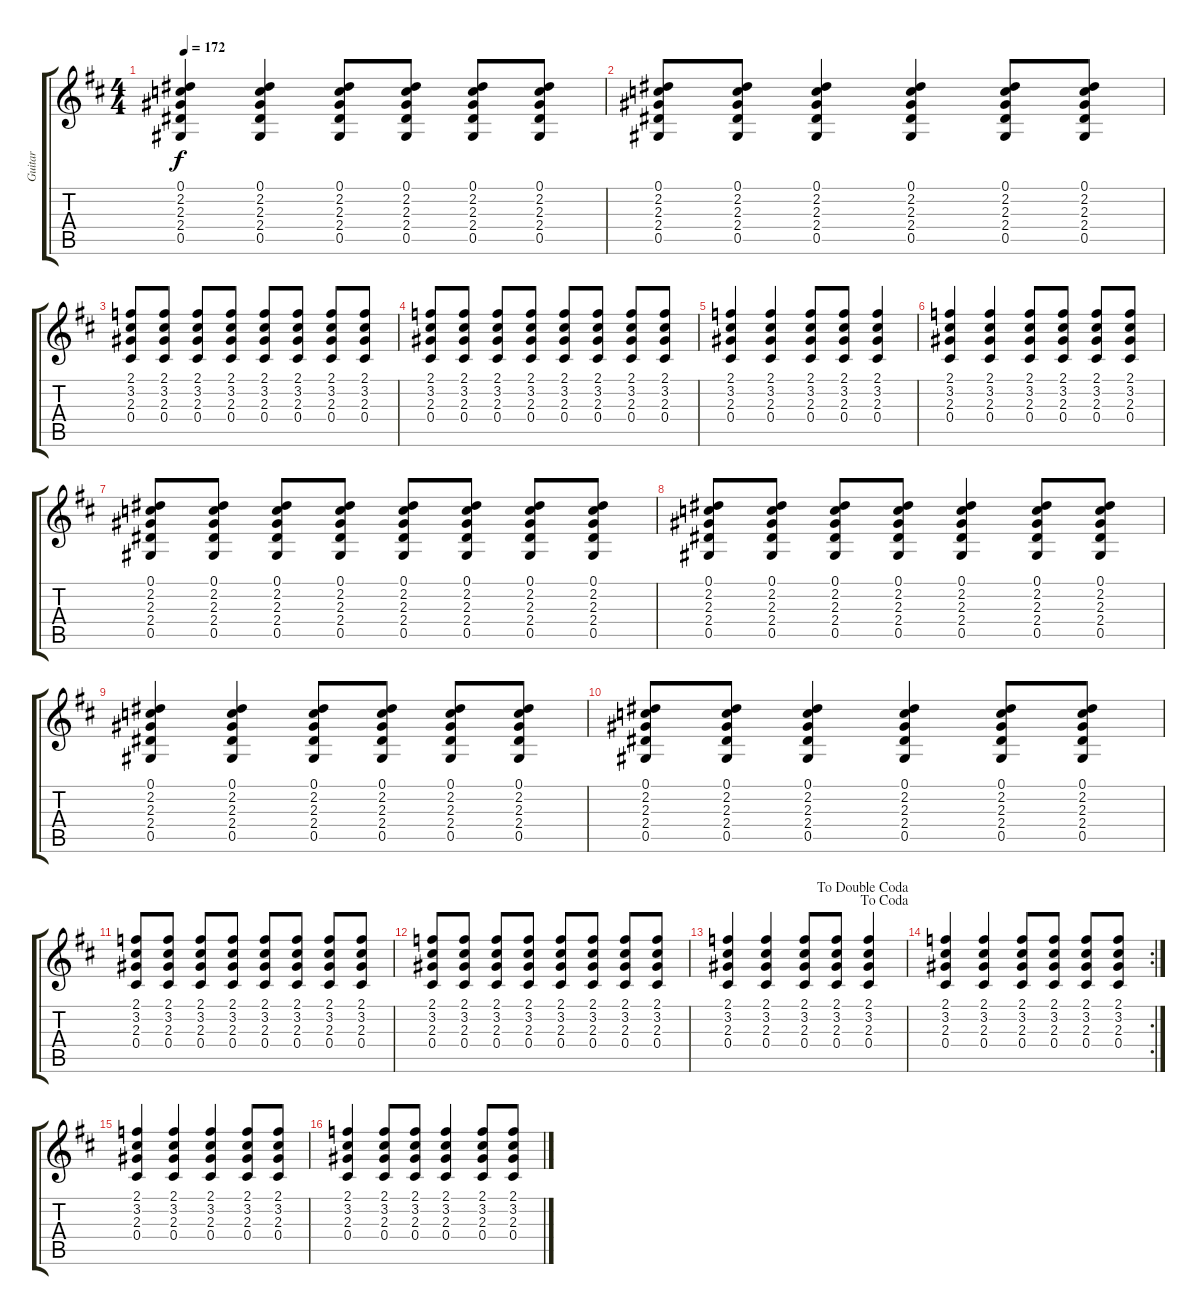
\track ("Guitar" "Guitar") {instrument acousticguitarsteel}
\staff {score tabs}
\tuning (Eb4 Bb3 Gb3 Db3 Ab2 Eb2) {hide}
\ts (4 4)
\tempo 172
\clef g2
\ks d
(0.1 2.2 2.3 2.4 0.5).4{dy f} (0.1 2.2 2.3 2.4 0.5).4 (0.1 2.2 2.3 2.4 0.5).8 (0.1 2.2 2.3 2.4 0.5).8 (0.1 2.2 2.3 2.4 0.5).8 (0.1 2.2 2.3 2.4 0.5).8 |
(0.1 2.2 2.3 2.4 0.5).8 (0.1 2.2 2.3 2.4 0.5).8 (0.1 2.2 2.3 2.4 0.5).4 (0.1 2.2 2.3 2.4 0.5).4 (0.1 2.2 2.3 2.4 0.5).8 (0.1 2.2 2.3 2.4 0.5).8 |
(2.1 3.2 2.3 0.4).8 (2.1 3.2 2.3 0.4).8 (2.1 3.2 2.3 0.4).8 (2.1 3.2 2.3 0.4).8 (2.1 3.2 2.3 0.4).8 (2.1 3.2 2.3 0.4).8 (2.1 3.2 2.3 0.4).8 (2.1 3.2 2.3 0.4).8 |
(2.1 3.2 2.3 0.4).8 (2.1 3.2 2.3 0.4).8 (2.1 3.2 2.3 0.4).8 (2.1 3.2 2.3 0.4).8 (2.1 3.2 2.3 0.4).8 (2.1 3.2 2.3 0.4).8 (2.1 3.2 2.3 0.4).8 (2.1 3.2 2.3 0.4).8 |
(2.1 3.2 2.3 0.4).4 (2.1 3.2 2.3 0.4).4 (2.1 3.2 2.3 0.4).8 (2.1 3.2 2.3 0.4).8 (2.1 3.2 2.3 0.4).4 |
(2.1 3.2 2.3 0.4).4 (2.1 3.2 2.3 0.4).4 (2.1 3.2 2.3 0.4).8 (2.1 3.2 2.3 0.4).8 (2.1 3.2 2.3 0.4).8 (2.1 3.2 2.3 0.4).8 |
(0.1 2.2 2.3 2.4 0.5).8 (0.1 2.2 2.3 2.4 0.5).8 (0.1 2.2 2.3 2.4 0.5).8 (0.1 2.2 2.3 2.4 0.5).8 (0.1 2.2 2.3 2.4 0.5).8 (0.1 2.2 2.3 2.4 0.5).8 (0.1 2.2 2.3 2.4 0.5).8 (0.1 2.2 2.3 2.4 0.5).8 |
(0.1 2.2 2.3 2.4 0.5).8 (0.1 2.2 2.3 2.4 0.5).8 (0.1 2.2 2.3 2.4 0.5).8 (0.1 2.2 2.3 2.4 0.5).8 (0.1 2.2 2.3 2.4 0.5).4 (0.1 2.2 2.3 2.4 0.5).8 (0.1 2.2 2.3 2.4 0.5).8 |
(0.1 2.2 2.3 2.4 0.5).4 (0.1 2.2 2.3 2.4 0.5).4 (0.1 2.2 2.3 2.4 0.5).8 (0.1 2.2 2.3 2.4 0.5).8 (0.1 2.2 2.3 2.4 0.5).8 (0.1 2.2 2.3 2.4 0.5).8 |
(0.1 2.2 2.3 2.4 0.5).8 (0.1 2.2 2.3 2.4 0.5).8 (0.1 2.2 2.3 2.4 0.5).4 (0.1 2.2 2.3 2.4 0.5).4 (0.1 2.2 2.3 2.4 0.5).8 (0.1 2.2 2.3 2.4 0.5).8 |
(2.1 3.2 2.3 0.4).8 (2.1 3.2 2.3 0.4).8 (2.1 3.2 2.3 0.4).8 (2.1 3.2 2.3 0.4).8 (2.1 3.2 2.3 0.4).8 (2.1 3.2 2.3 0.4).8 (2.1 3.2 2.3 0.4).8 (2.1 3.2 2.3 0.4).8 |
(2.1 3.2 2.3 0.4).8 (2.1 3.2 2.3 0.4).8 (2.1 3.2 2.3 0.4).8 (2.1 3.2 2.3 0.4).8 (2.1 3.2 2.3 0.4).8 (2.1 3.2 2.3 0.4).8 (2.1 3.2 2.3 0.4).8 (2.1 3.2 2.3 0.4).8 |
\jump dacoda
\jump dadoublecoda
(2.1 3.2 2.3 0.4).4 (2.1 3.2 2.3 0.4).4 (2.1 3.2 2.3 0.4).8 (2.1 3.2 2.3 0.4).8 (2.1 3.2 2.3 0.4).4 |
\rc 2
(2.1 3.2 2.3 0.4).4 (2.1 3.2 2.3 0.4).4 (2.1 3.2 2.3 0.4).8 (2.1 3.2 2.3 0.4).8 (2.1 3.2 2.3 0.4).8 (2.1 3.2 2.3 0.4).8 |
(2.1 3.2 2.3 0.4).4 (2.1 3.2 2.3 0.4).4 (2.1 3.2 2.3 0.4).4 (2.1 3.2 2.3 0.4).8 (2.1 3.2 2.3 0.4).8 |
(2.1 3.2 2.3 0.4).4 (2.1 3.2 2.3 0.4).8 (2.1 3.2 2.3 0.4).8 (2.1 3.2 2.3 0.4).4 (2.1 3.2 2.3 0.4).8 (2.1 3.2 2.3 0.4).8
